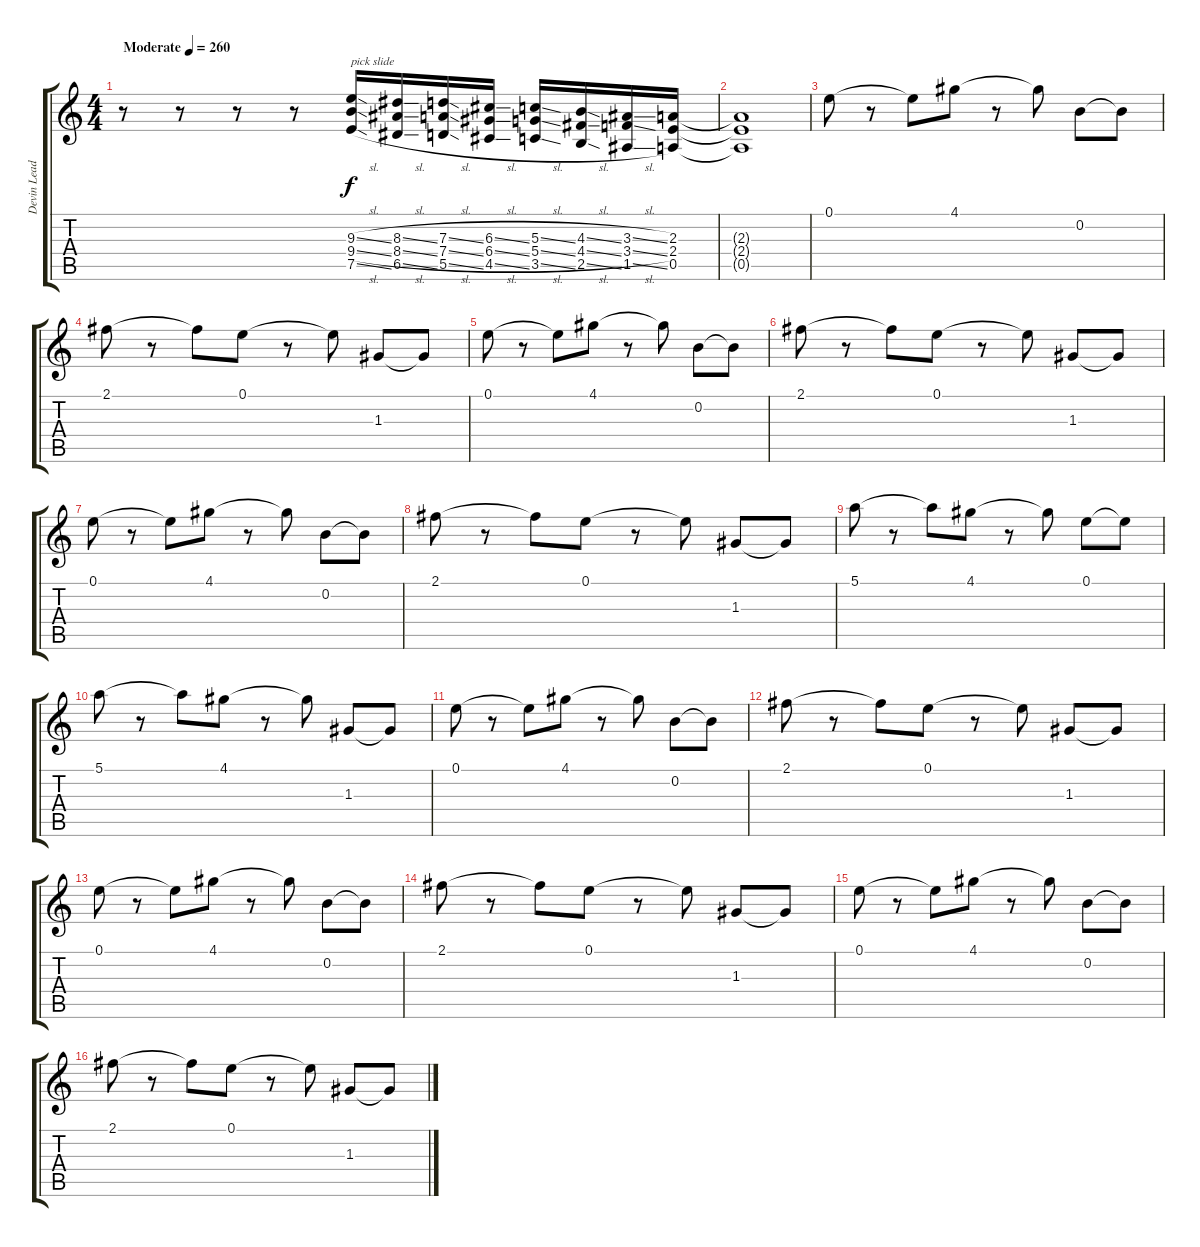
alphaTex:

\track ("Devin Lead" "Devin Lead") {instrument distortionguitar}
\staff {score tabs}
\tuning (E4 B3 G3 D3 A2 E2) {hide}
\ts (4 4)
\tempo (260 "Moderate")
\clef g2
\ks c
r.8{dy f instrument distortionguitar} r.8 r.8 r.8 (9.3{sl} 9.4{sl} 7.5{sl}).16{txt "pick slide"} (8.3{sl} 8.4{sl} 6.5{sl}).16 (7.3{sl} 7.4{sl} 5.5{sl}).16 (6.3{sl} 6.4{sl} 4.5{sl}).16 (5.3{sl} 5.4{sl} 3.5{sl}).16 (4.3{sl} 4.4{sl} 2.5{sl}).16 (3.3{sl} 3.4{sl} 1.5{sl}).16 (2.3 2.4 0.5).16 |
(2.3{t} 2.4{t} 0.5{t}).1 |
0.1.8 r.8 0.1{t}.8 4.1.8 r.8 4.1{t}.8 0.2.8 0.2{t}.8 |
2.1.8 r.8 2.1{t}.8 0.1.8 r.8 0.1{t}.8 1.3.8 1.3{t}.8 |
0.1.8 r.8 0.1{t}.8 4.1.8 r.8 4.1{t}.8 0.2.8 0.2{t}.8 |
2.1.8 r.8 2.1{t}.8 0.1.8 r.8 0.1{t}.8 1.3.8 1.3{t}.8 |
0.1.8 r.8 0.1{t}.8 4.1.8 r.8 4.1{t}.8 0.2.8 0.2{t}.8 |
2.1.8 r.8 2.1{t}.8 0.1.8 r.8 0.1{t}.8 1.3.8 1.3{t}.8 |
5.1.8 r.8 5.1{t}.8 4.1.8 r.8 4.1{t}.8 0.1.8 0.1{t}.8 |
5.1.8 r.8 5.1{t}.8 4.1.8 r.8 4.1{t}.8 1.3.8 1.3{t}.8 |
0.1.8 r.8 0.1{t}.8 4.1.8 r.8 4.1{t}.8 0.2.8 0.2{t}.8 |
2.1.8 r.8 2.1{t}.8 0.1.8 r.8 0.1{t}.8 1.3.8 1.3{t}.8 |
0.1.8 r.8 0.1{t}.8 4.1.8 r.8 4.1{t}.8 0.2.8 0.2{t}.8 |
2.1.8 r.8 2.1{t}.8 0.1.8 r.8 0.1{t}.8 1.3.8 1.3{t}.8 |
0.1.8 r.8 0.1{t}.8 4.1.8 r.8 4.1{t}.8 0.2.8 0.2{t}.8 |
2.1.8 r.8 2.1{t}.8 0.1.8 r.8 0.1{t}.8 1.3.8 1.3{t}.8
